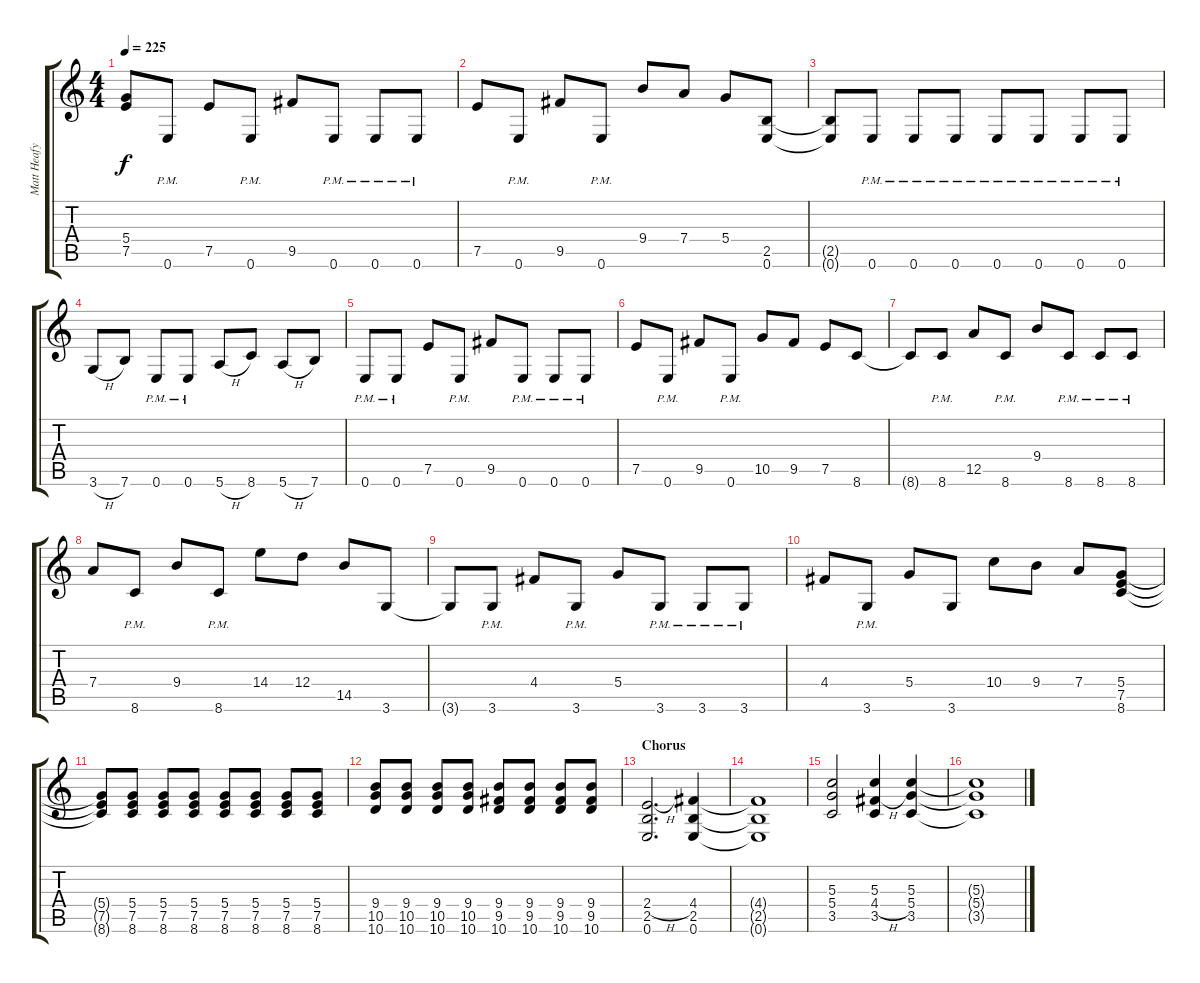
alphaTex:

\track ("Matt Heafy Gtr. 2" "Matt Heafy") {instrument distortionguitar}
\staff {score tabs}
\tuning (E4 B3 G3 D3 A2 E2) {hide}
\ts (4 4)
\tempo 225
\clef g2
\ks c
(5.4{t} 7.5{t}).8{dy f} 0.6{pm}.8 7.5.8 0.6{pm}.8 9.5.8 0.6{pm}.8 0.6{pm}.8 0.6{pm}.8 |
7.5.8 0.6{pm}.8 9.5.8 0.6{pm}.8 9.4.8 7.4.8 5.4.8 (2.5 0.6).8 |
(2.5{t} 0.6{t}).8 0.6{pm}.8 0.6{pm}.8 0.6{pm}.8 0.6{pm}.8 0.6{pm}.8 0.6{pm}.8 0.6{pm}.8 |
3.6{h}.8 7.6.8 0.6{pm}.8 0.6{pm}.8 5.6{h}.8 8.6.8 5.6{h}.8 7.6.8 |
0.6{pm}.8 0.6{pm}.8 7.5.8 0.6{pm}.8 9.5.8 0.6{pm}.8 0.6{pm}.8 0.6{pm}.8 |
7.5.8 0.6{pm}.8 9.5.8 0.6{pm}.8 10.5.8 9.5.8 7.5.8 8.6.8 |
8.6{t}.8 8.6{pm}.8 12.5.8 8.6{pm}.8 9.4.8 8.6{pm}.8 8.6{pm}.8 8.6{pm}.8 |
7.4.8 8.6{pm}.8 9.4.8 8.6{pm}.8 14.4.8 12.4.8 14.5.8 3.6.8 |
3.6{t}.8 3.6{pm}.8 4.4.8 3.6{pm}.8 5.4.8 3.6{pm}.8 3.6{pm}.8 3.6{pm}.8 |
4.4.8 3.6{pm}.8 5.4.8 3.6.8 10.4.8 9.4.8 7.4.8 (5.4 7.5 8.6).8 |
(5.4{t} 7.5{t} 8.6{t}).8 (5.4 7.5 8.6).8 (5.4 7.5 8.6).8 (5.4 7.5 8.6).8 (5.4 7.5 8.6).8 (5.4 7.5 8.6).8 (5.4 7.5 8.6).8 (5.4 7.5 8.6).8 |
(9.4 10.5 10.6).8 (9.4 10.5 10.6).8 (9.4 10.5 10.6).8 (9.4 10.5 10.6).8 (9.4 9.5 10.6).8 (9.4 9.5 10.6).8 (9.4 9.5 10.6).8 (9.4 9.5 10.6).8 |
\section ("" "Chorus")
(2.4{h} 2.5 0.6).2{d} (4.4 2.5 0.6).4 |
(4.4{t} 2.5{t} 0.6{t}).1 |
(5.3 5.4 3.5).2 (5.3 4.4{h} 3.5).4 (5.3 5.4 3.5).4 |
(5.3{t} 5.4{t} 3.5{t}).1
